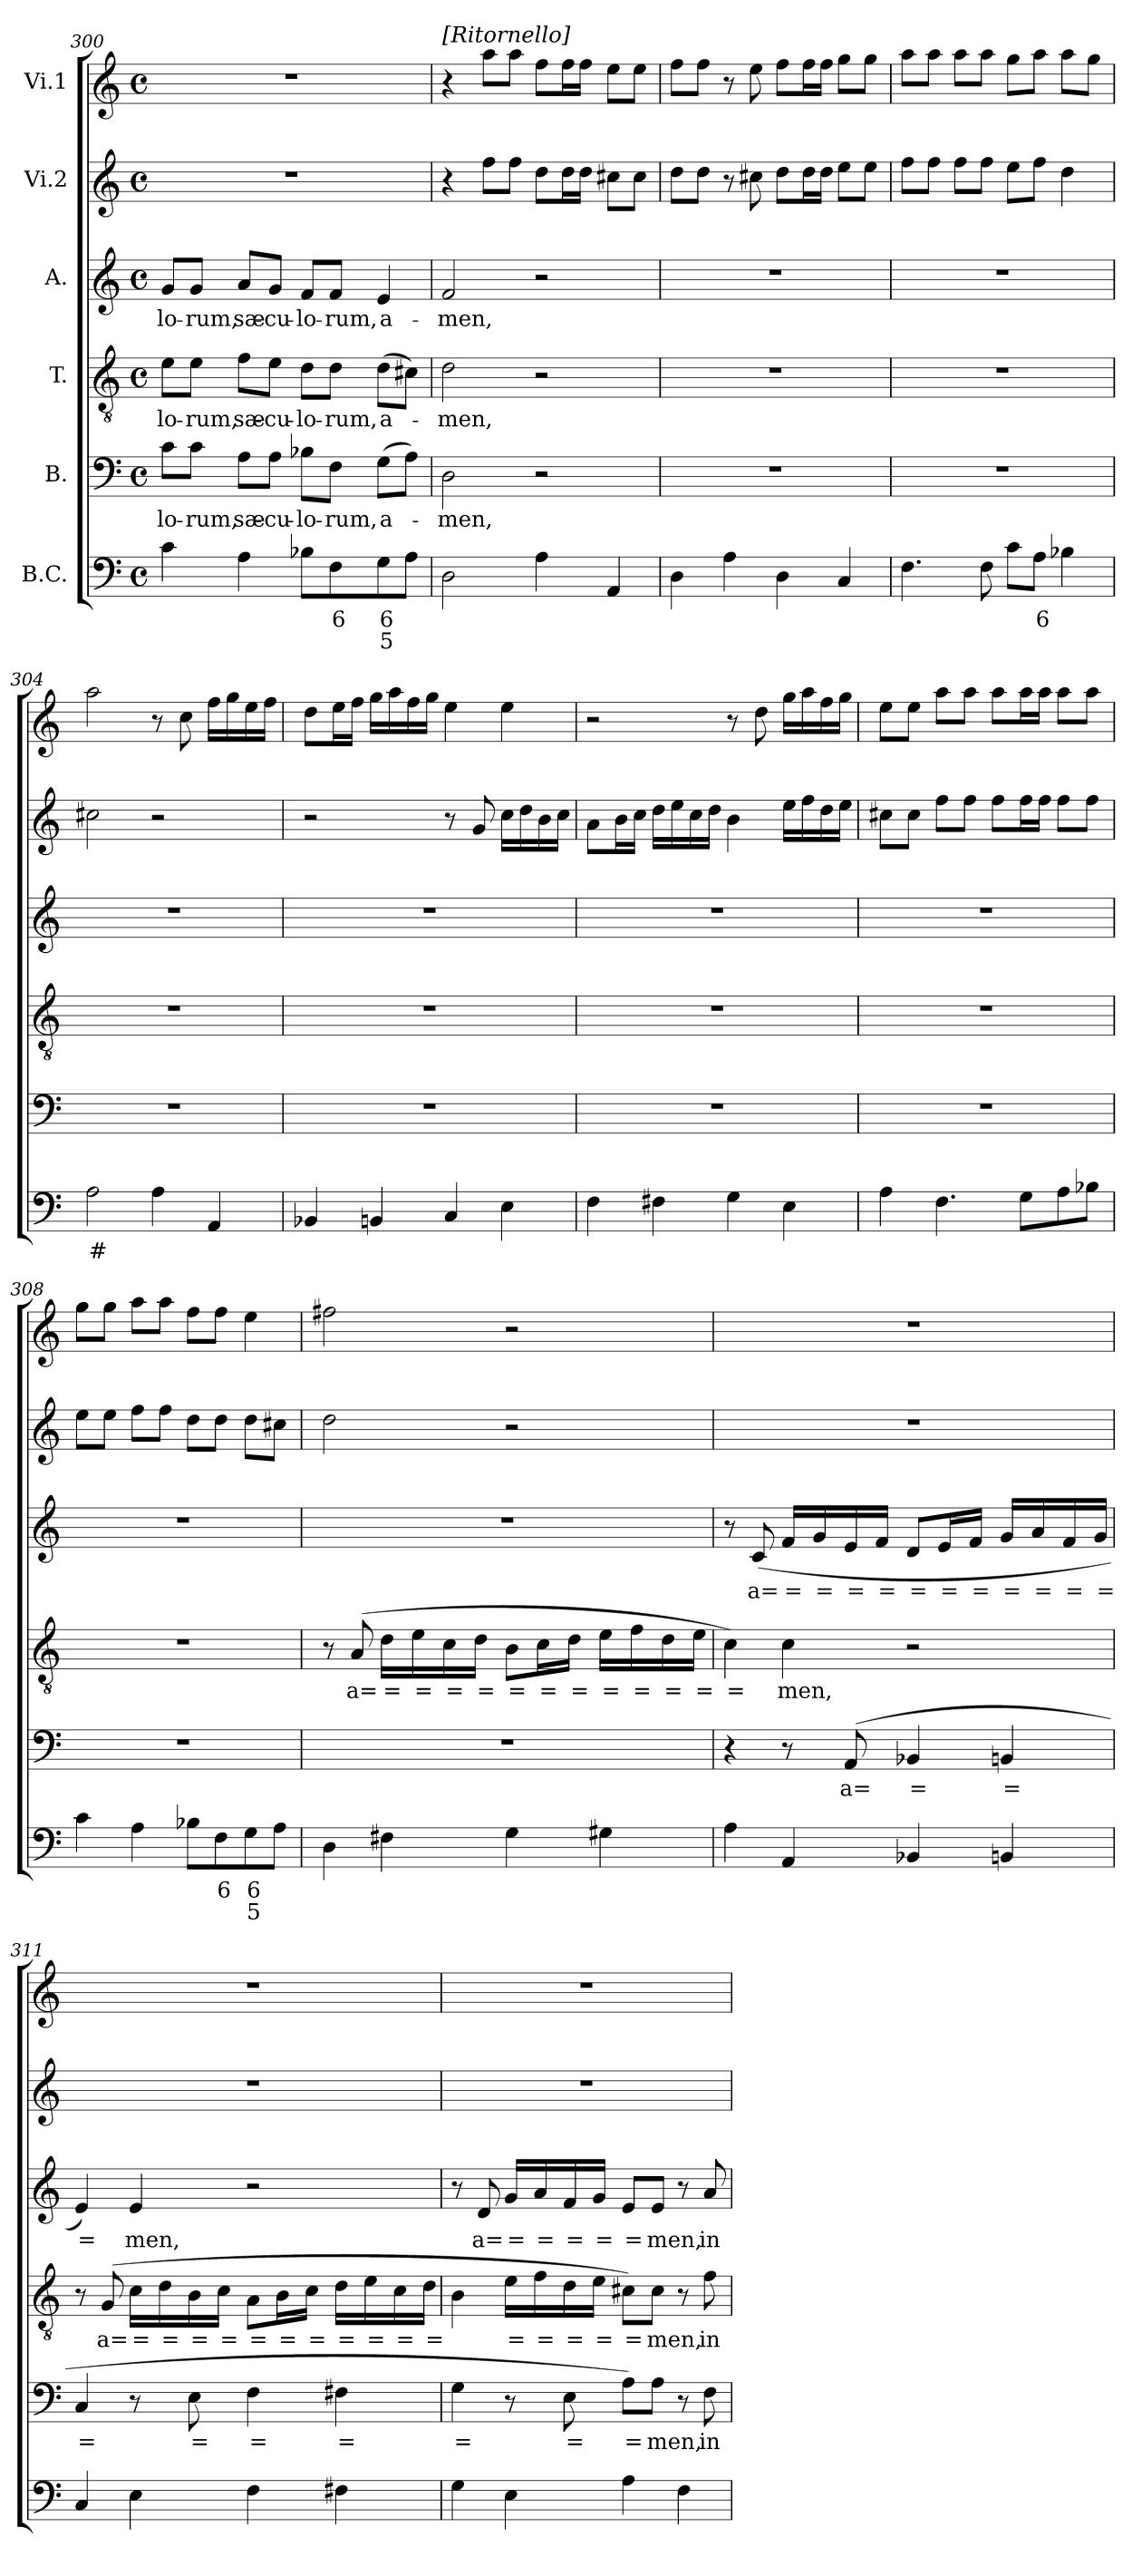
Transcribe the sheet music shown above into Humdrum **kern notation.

**kern	**text	**text	**kern	**text	**kern	**text	**kern	**text	**kern	**kern
*part6	*part6	*part6	*part5	*part5	*part4	*part4	*part3	*part3	*part2	*part1
*staff6	*staff6	*staff6	*staff5	*staff5	*staff4	*staff4	*staff3	*staff3	*staff2	*staff1
*I"B.C.	*	*	*I"B.	*	*I"T.	*	*I"A.	*	*I"Vi.2	*I"Vi.1
!!LO:LB:g=z
*clefF4	*	*	*clefF4	*	*clefGv2	*	*clefG2	*	*clefG2	*clefG2
*k[]	*	*	*k[]	*	*k[]	*	*k[]	*	*k[]	*k[]
*C:	*	*	*C:	*	*C:	*	*C:	*	*C:	*C:
*M4/4	*	*	*M4/4	*	*M4/4	*	*M4/4	*	*M4/4	*M4/4
*met(c)	*	*	*met(c)	*	*met(c)	*	*met(c)	*	*met(c)	*met(c)
=300	=300	=300	=300	=300	=300	=300	=300	=300	=300	=300
!	!	!	!	!LO:LY:b	!	!LO:LY:b	!	!LO:LY:b	!	!
4c\	.	.	8c\L	-lo-	8e\L	-lo-	8g/L	-lo-	1r	1r
!	!	!	!	!LO:LY:b	!	!LO:LY:b	!	!LO:LY:b	!	!
.	.	.	8c\J	-rum,	8e\J	-rum,	8g/J	-rum,	.	.
!	!	!	!	!LO:LY:b	!	!LO:LY:b	!	!LO:LY:b	!	!
4A\	.	.	8A\L	sæ-	8f\L	sæ-	8a/L	sæ-	.	.
!	!	!	!	!LO:LY:b	!	!LO:LY:b	!	!LO:LY:b	!	!
.	.	.	8A\J	-cu-	8e\J	-cu-	8g/J	-cu-	.	.
!	!	!	!	!LO:LY:b	!	!LO:LY:b	!	!LO:LY:b	!	!
8B-X\L	.	.	8B-X\L	-lo-	8d\L	-lo-	8f/L	-lo-	.	.
!	!LO:LY:b	!	!	!LO:LY:b	!	!LO:LY:b	!	!LO:LY:b	!	!
8F\	6	.	8F\J	-rum,	8d\J	-rum,	8f/J	-rum,	.	.
!	!LO:LY:b	!LO:LY:b	!	!LO:LY:b	!	!LO:LY:b	!	!LO:LY:b	!	!
8G\	6	5	(>8G\L	a-	(>8d\L	a-	4e/	a-	.	.
8A\J	.	.	8A\J)	.	8c#X\J)	.	.	.	.	.
=301	=301	=301	=301	=301	=301	=301	=301	=301	=301	=301
!	!	!	!	!	!	!	!	!	!	!LO:TX:a:i:t=[Ritornello]
!	!	!	!	!LO:LY:b	!	!LO:LY:b	!	!LO:LY:b	!	!
2D\	.	.	2D\	-men,	2d\	-men,	2f/	-men,	4r	4r
.	.	.	.	.	.	.	.	.	8ff\L	8aa\L
.	.	.	.	.	.	.	.	.	8ff\J	8aa\J
4A\	.	.	2r	.	2r	.	2r	.	8dd\L	8ff\L
.	.	.	.	.	.	.	.	.	16dd\L	16ff\L
.	.	.	.	.	.	.	.	.	16dd\JJ	16ff\JJ
4AA/	.	.	.	.	.	.	.	.	8cc#X\L	8ee\L
.	.	.	.	.	.	.	.	.	8cc#\J	8ee\J
=302	=302	=302	=302	=302	=302	=302	=302	=302	=302	=302
4D\	.	.	1r	.	1r	.	1r	.	8dd\L	8ff\L
.	.	.	.	.	.	.	.	.	8dd\J	8ff\J
4A\	.	.	.	.	.	.	.	.	8r	8r
.	.	.	.	.	.	.	.	.	8cc#X\	8ee\
4D\	.	.	.	.	.	.	.	.	8dd\L	8ff\L
.	.	.	.	.	.	.	.	.	16dd\L	16ff\L
.	.	.	.	.	.	.	.	.	16dd\JJ	16ff\JJ
4C/	.	.	.	.	.	.	.	.	8ee\L	8gg\L
.	.	.	.	.	.	.	.	.	8ee\J	8gg\J
=303	=303	=303	=303	=303	=303	=303	=303	=303	=303	=303
4.F\	.	.	1r	.	1r	.	1r	.	8ff\L	8aa\L
.	.	.	.	.	.	.	.	.	8ff\J	8aa\J
.	.	.	.	.	.	.	.	.	8ff\L	8aa\L
8F\	.	.	.	.	.	.	.	.	8ff\J	8aa\J
8c\L	.	.	.	.	.	.	.	.	8ee\L	8gg\L
!	!LO:LY:b	!	!	!	!	!	!	!	!	!
8A\J	6	.	.	.	.	.	.	.	8ff\J	8aa\J
4B-X\	.	.	.	.	.	.	.	.	4dd\	8aa\L
.	.	.	.	.	.	.	.	.	.	8gg\J
!!LO:PB:g=z
=304	=304	=304	=304	=304	=304	=304	=304	=304	=304	=304
!	!LO:LY:b	!	!	!	!	!	!	!	!	!
2A\	#	.	1r	.	1r	.	1r	.	2cc#X\	2aa\
4A\	.	.	.	.	.	.	.	.	2r	8r
.	.	.	.	.	.	.	.	.	.	8cc\
4AA/	.	.	.	.	.	.	.	.	.	16ff\LL
.	.	.	.	.	.	.	.	.	.	16gg\
.	.	.	.	.	.	.	.	.	.	16ee\
.	.	.	.	.	.	.	.	.	.	16ff\JJ
=305	=305	=305	=305	=305	=305	=305	=305	=305	=305	=305
4BB-X/	.	.	1r	.	1r	.	1r	.	2r	8dd\L
.	.	.	.	.	.	.	.	.	.	16ee\L
.	.	.	.	.	.	.	.	.	.	16ff\JJ
4BBn/	.	.	.	.	.	.	.	.	.	16gg\LL
.	.	.	.	.	.	.	.	.	.	16aa\
.	.	.	.	.	.	.	.	.	.	16ff\
.	.	.	.	.	.	.	.	.	.	16gg\JJ
4C/	.	.	.	.	.	.	.	.	8r	4ee\
.	.	.	.	.	.	.	.	.	8g/	.
4E\	.	.	.	.	.	.	.	.	16cc\LL	4ee\
.	.	.	.	.	.	.	.	.	16dd\	.
.	.	.	.	.	.	.	.	.	16b\	.
.	.	.	.	.	.	.	.	.	16cc\JJ	.
=306	=306	=306	=306	=306	=306	=306	=306	=306	=306	=306
4F\	.	.	1r	.	1r	.	1r	.	8a\L	2r
.	.	.	.	.	.	.	.	.	16b\L	.
.	.	.	.	.	.	.	.	.	16cc\JJ	.
4F#X\	.	.	.	.	.	.	.	.	16dd\LL	.
.	.	.	.	.	.	.	.	.	16ee\	.
.	.	.	.	.	.	.	.	.	16cc\	.
.	.	.	.	.	.	.	.	.	16dd\JJ	.
4G\	.	.	.	.	.	.	.	.	4b\	8r
.	.	.	.	.	.	.	.	.	.	8dd\
4E\	.	.	.	.	.	.	.	.	16ee\LL	16gg\LL
.	.	.	.	.	.	.	.	.	16ff\	16aa\
.	.	.	.	.	.	.	.	.	16dd\	16ff\
.	.	.	.	.	.	.	.	.	16ee\JJ	16gg\JJ
=307	=307	=307	=307	=307	=307	=307	=307	=307	=307	=307
4A\	.	.	1r	.	1r	.	1r	.	8cc#X\L	8ee\L
.	.	.	.	.	.	.	.	.	8cc#\J	8ee\J
4.F\	.	.	.	.	.	.	.	.	8ff\L	8aa\L
.	.	.	.	.	.	.	.	.	8ff\J	8aa\J
.	.	.	.	.	.	.	.	.	8ff\L	8aa\L
8G\L	.	.	.	.	.	.	.	.	16ff\L	16aa\L
.	.	.	.	.	.	.	.	.	16ff\JJ	16aa\JJ
8A\	.	.	.	.	.	.	.	.	8ff\L	8aa\L
8B-X\J	.	.	.	.	.	.	.	.	8ff\J	8aa\J
=308	=308	=308	=308	=308	=308	=308	=308	=308	=308	=308
4c\	.	.	1r	.	1r	.	1r	.	8ee\L	8gg\L
.	.	.	.	.	.	.	.	.	8ee\J	8gg\J
4A\	.	.	.	.	.	.	.	.	8ff\L	8aa\L
.	.	.	.	.	.	.	.	.	8ff\J	8aa\J
8B-X\L	.	.	.	.	.	.	.	.	8dd\L	8ff\L
!	!LO:LY:b	!	!	!	!	!	!	!	!	!
8F\	6	.	.	.	.	.	.	.	8dd\J	8ff\J
!	!LO:LY:b	!LO:LY:b	!	!	!	!	!	!	!	!
8G\	6	5	.	.	.	.	.	.	8dd\L	4ee\
8A\J	.	.	.	.	.	.	.	.	8cc#X\J	.
!!LO:LB:g=z
=309	=309	=309	=309	=309	=309	=309	=309	=309	=309	=309
4D\	.	.	1r	.	8r	.	1r	.	2dd\	2ff#X\
!	!	!	!	!	!	!LO:LY:b	!	!	!	!
.	.	.	.	.	(>8A/	a=	.	.	.	.
!	!	!	!	!	!	!LO:LY:b	!	!	!	!
4F#X\	.	.	.	.	16d\LL	=	.	.	.	.
!	!	!	!	!	!	!LO:LY:b	!	!	!	!
.	.	.	.	.	16e\	=	.	.	.	.
!	!	!	!	!	!	!LO:LY:b	!	!	!	!
.	.	.	.	.	16c\	=	.	.	.	.
!	!	!	!	!	!	!LO:LY:b	!	!	!	!
.	.	.	.	.	16d\JJ	=	.	.	.	.
!	!	!	!	!	!	!LO:LY:b	!	!	!	!
4G\	.	.	.	.	8B\L	=	.	.	2r	2r
!	!	!	!	!	!	!LO:LY:b	!	!	!	!
.	.	.	.	.	16c\L	=	.	.	.	.
!	!	!	!	!	!	!LO:LY:b	!	!	!	!
.	.	.	.	.	16d\JJ	=	.	.	.	.
!	!	!	!	!	!	!LO:LY:b	!	!	!	!
4G#X\	.	.	.	.	16e\LL	=	.	.	.	.
!	!	!	!	!	!	!LO:LY:b	!	!	!	!
.	.	.	.	.	16f\	=	.	.	.	.
!	!	!	!	!	!	!LO:LY:b	!	!	!	!
.	.	.	.	.	16d\	=	.	.	.	.
!	!	!	!	!	!	!LO:LY:b	!	!	!	!
.	.	.	.	.	16e\JJ	=	.	.	.	.
=310	=310	=310	=310	=310	=310	=310	=310	=310	=310	=310
!	!	!	!	!	!	!LO:LY:b	!	!	!	!
4A\	.	.	4r	.	4c\)	=	8r	.	1r	1r
!	!	!	!	!	!	!	!	!LO:LY:b	!	!
.	.	.	.	.	.	.	(>8c/	a=	.	.
!	!	!	!	!	!	!LO:LY:b	!	!LO:LY:b	!	!
4AA/	.	.	8r	.	4c\	men,	16f/LL	=	.	.
!	!	!	!	!	!	!	!	!LO:LY:b	!	!
.	.	.	.	.	.	.	16g/	=	.	.
!	!	!	!	!LO:LY:b	!	!	!	!LO:LY:b	!	!
.	.	.	(8AA/	a=	.	.	16e/	=	.	.
!	!	!	!	!	!	!	!	!LO:LY:b	!	!
.	.	.	.	.	.	.	16f/JJ	=	.	.
!	!	!	!	!LO:LY:b	!	!	!	!LO:LY:b	!	!
4BB-X/	.	.	4BB-X/	=	2r	.	8d/L	=	.	.
!	!	!	!	!	!	!	!	!LO:LY:b	!	!
.	.	.	.	.	.	.	16e/L	=	.	.
!	!	!	!	!	!	!	!	!LO:LY:b	!	!
.	.	.	.	.	.	.	16f/JJ	=	.	.
!	!	!	!	!LO:LY:b	!	!	!	!LO:LY:b	!	!
4BBn/	.	.	4BBn/	=	.	.	16g/LL	=	.	.
!	!	!	!	!	!	!	!	!LO:LY:b	!	!
.	.	.	.	.	.	.	16a/	=	.	.
!	!	!	!	!	!	!	!	!LO:LY:b	!	!
.	.	.	.	.	.	.	16f/	=	.	.
!	!	!	!	!	!	!	!	!LO:LY:b	!	!
.	.	.	.	.	.	.	16g/JJ	=	.	.
=311	=311	=311	=311	=311	=311	=311	=311	=311	=311	=311
!	!	!	!	!LO:LY:b	!	!	!	!LO:LY:b	!	!
4C/	.	.	4C/	=	8r	.	4e/)	=	1r	1r
!	!	!	!	!	!	!LO:LY:b	!	!	!	!
.	.	.	.	.	(>8G/	a=	.	.	.	.
!	!	!	!	!	!	!LO:LY:b	!	!LO:LY:b	!	!
4E\	.	.	8r	.	16c\LL	=	4e/	men,	.	.
!	!	!	!	!	!	!LO:LY:b	!	!	!	!
.	.	.	.	.	16d\	=	.	.	.	.
!	!	!	!	!LO:LY:b	!	!LO:LY:b	!	!	!	!
.	.	.	8E\	=	16B\	=	.	.	.	.
!	!	!	!	!	!	!LO:LY:b	!	!	!	!
.	.	.	.	.	16c\JJ	=	.	.	.	.
!	!	!	!	!LO:LY:b	!	!LO:LY:b	!	!	!	!
4F\	.	.	4F\	=	8A\L	=	2r	.	.	.
!	!	!	!	!	!	!LO:LY:b	!	!	!	!
.	.	.	.	.	16B\L	=	.	.	.	.
!	!	!	!	!	!	!LO:LY:b	!	!	!	!
.	.	.	.	.	16c\JJ	=	.	.	.	.
!	!	!	!	!LO:LY:b	!	!LO:LY:b	!	!	!	!
4F#X\	.	.	4F#X\	=	16d\LL	=	.	.	.	.
!	!	!	!	!	!	!LO:LY:b	!	!	!	!
.	.	.	.	.	16e\	=	.	.	.	.
!	!	!	!	!	!	!LO:LY:b	!	!	!	!
.	.	.	.	.	16c\	=	.	.	.	.
!	!	!	!	!	!	!LO:LY:b	!	!	!	!
.	.	.	.	.	16d\JJ	=	.	.	.	.
=312	=312	=312	=312	=312	=312	=312	=312	=312	=312	=312
!	!	!	!	!LO:LY:b	!	!	!	!	!	!
4G\	.	.	4G\	=	4B\	.	8r	.	1r	1r
!	!	!	!	!	!	!	!	!LO:LY:b	!	!
.	.	.	.	.	.	.	8d/	a=	.	.
!	!	!	!	!	!	!LO:LY:b	!	!LO:LY:b	!	!
4E\	.	.	8r	.	16e\LL	=	16g/LL	=	.	.
!	!	!	!	!	!	!LO:LY:b	!	!LO:LY:b	!	!
.	.	.	.	.	16f\	=	16a/	=	.	.
!	!	!	!	!LO:LY:b	!	!LO:LY:b	!	!LO:LY:b	!	!
.	.	.	8E\	=	16d\	=	16f/	=	.	.
!	!	!	!	!	!	!LO:LY:b	!	!LO:LY:b	!	!
.	.	.	.	.	16e\JJ	=	16g/JJ	=	.	.
!	!	!	!	!LO:LY:b	!	!LO:LY:b	!	!LO:LY:b	!	!
4A\	.	.	8A\L)	=	8c#X\L)	=	8e/L	=	.	.
!	!	!	!	!LO:LY:b	!	!LO:LY:b	!	!LO:LY:b	!	!
.	.	.	8A\J	men,	8c#\J	men,	8e/J	men,	.	.
4F\	.	.	8r	.	8r	.	8r	.	.	.
!	!	!	!	!LO:LY:b	!	!LO:LY:b	!	!LO:LY:b	!	!
.	.	.	8F\	in	8f\	in	8a/	in	.	.
=	=	=	=	=	=	=	=	=	=	=
*-	*-	*-	*-	*-	*-	*-	*-	*-	*-	*-
